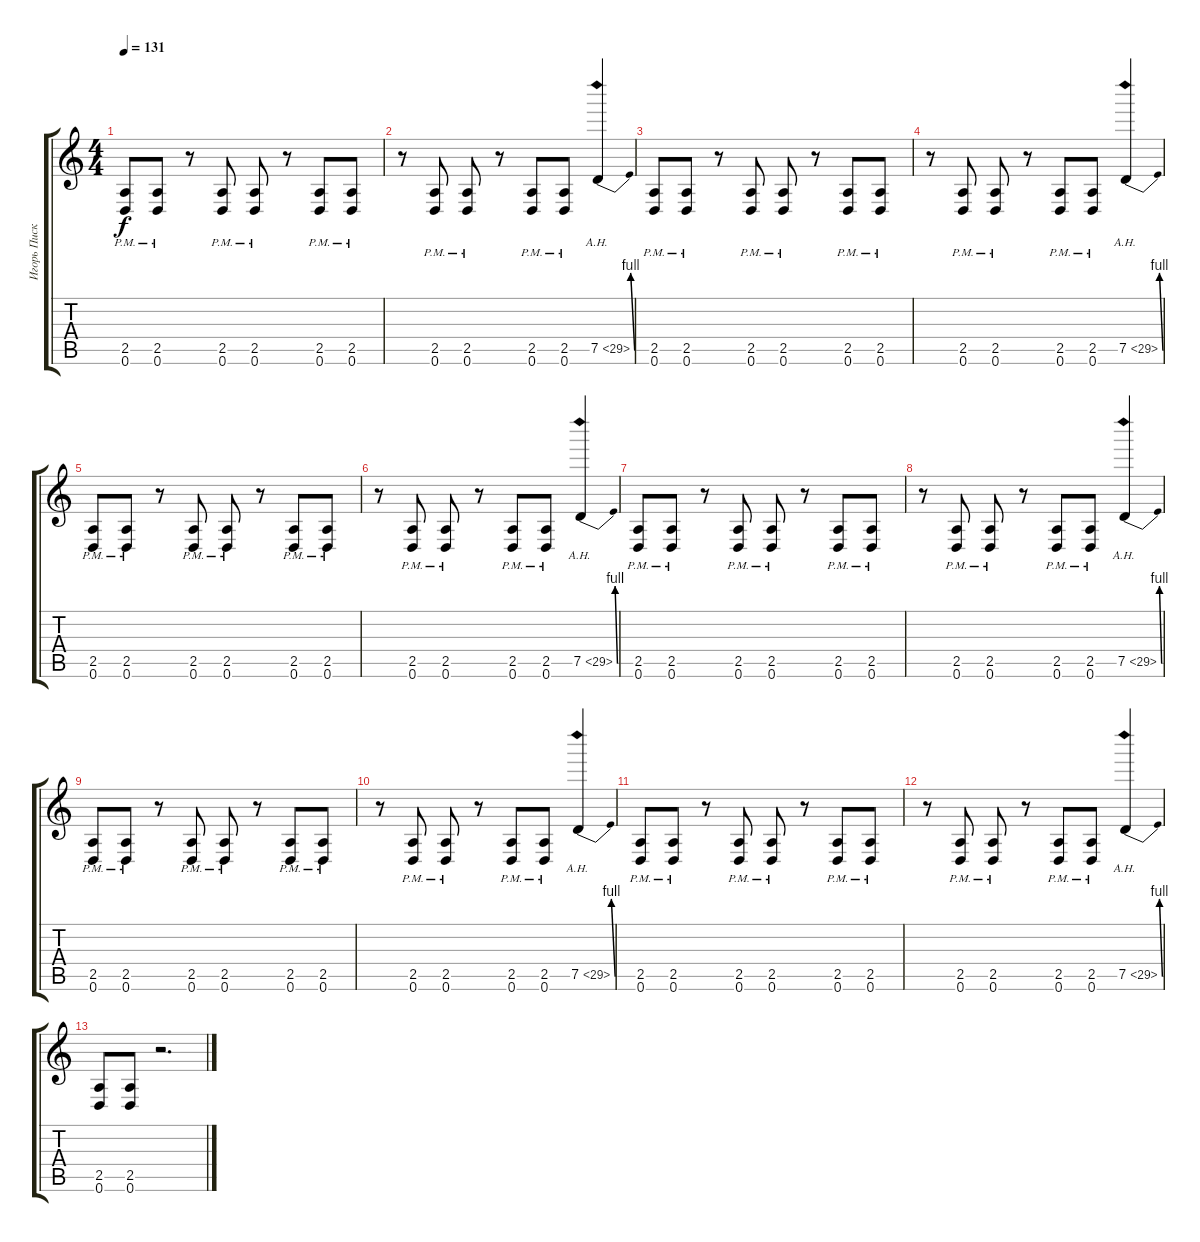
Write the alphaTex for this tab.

\track ("Игорь Пискарёв" "Игорь Писк") {instrument overdrivenguitar}
\staff {score tabs}
\tuning (E4 B3 G3 D3 G2 D2) {hide}
\ts (4 4)
\tempo 131
\clef g2
\ks c
(2.5{pm} 0.6{pm}).8{dy f} (2.5{pm} 0.6{pm}).8 r.8 (2.5{pm} 0.6{pm}).8 (2.5{pm} 0.6{pm}).8 r.8 (2.5{pm} 0.6{pm}).8 (2.5{pm} 0.6{pm}).8 |
r.8 (2.5{pm} 0.6{pm}).8 (2.5{pm} 0.6{pm}).8 r.8 (2.5{pm} 0.6{pm}).8 (2.5{pm} 0.6{pm}).8 7.5{be (bend 0 0 60 4) ah 22}.4 |
(2.5{pm} 0.6{pm}).8 (2.5{pm} 0.6{pm}).8 r.8 (2.5{pm} 0.6{pm}).8 (2.5{pm} 0.6{pm}).8 r.8 (2.5{pm} 0.6{pm}).8 (2.5{pm} 0.6{pm}).8 |
r.8 (2.5{pm} 0.6{pm}).8 (2.5{pm} 0.6{pm}).8 r.8 (2.5{pm} 0.6{pm}).8 (2.5{pm} 0.6{pm}).8 7.5{be (bend 0 0 60 4) ah 22}.4 |
(2.5{pm} 0.6{pm}).8 (2.5{pm} 0.6{pm}).8 r.8 (2.5{pm} 0.6{pm}).8 (2.5{pm} 0.6{pm}).8 r.8 (2.5{pm} 0.6{pm}).8 (2.5{pm} 0.6{pm}).8 |
r.8 (2.5{pm} 0.6{pm}).8 (2.5{pm} 0.6{pm}).8 r.8 (2.5{pm} 0.6{pm}).8 (2.5{pm} 0.6{pm}).8 7.5{be (bend 0 0 60 4) ah 22}.4 |
(2.5{pm} 0.6{pm}).8 (2.5{pm} 0.6{pm}).8 r.8 (2.5{pm} 0.6{pm}).8 (2.5{pm} 0.6{pm}).8 r.8 (2.5{pm} 0.6{pm}).8 (2.5{pm} 0.6{pm}).8 |
r.8 (2.5{pm} 0.6{pm}).8 (2.5{pm} 0.6{pm}).8 r.8 (2.5{pm} 0.6{pm}).8 (2.5{pm} 0.6{pm}).8 7.5{be (bend 0 0 60 4) ah 22}.4 |
(2.5{pm} 0.6{pm}).8 (2.5{pm} 0.6{pm}).8 r.8 (2.5{pm} 0.6{pm}).8 (2.5{pm} 0.6{pm}).8 r.8 (2.5{pm} 0.6{pm}).8 (2.5{pm} 0.6{pm}).8 |
r.8 (2.5{pm} 0.6{pm}).8 (2.5{pm} 0.6{pm}).8 r.8 (2.5{pm} 0.6{pm}).8 (2.5{pm} 0.6{pm}).8 7.5{be (bend 0 0 60 4) ah 22}.4 |
(2.5{pm} 0.6{pm}).8 (2.5{pm} 0.6{pm}).8 r.8 (2.5{pm} 0.6{pm}).8 (2.5{pm} 0.6{pm}).8 r.8 (2.5{pm} 0.6{pm}).8 (2.5{pm} 0.6{pm}).8 |
r.8 (2.5{pm} 0.6{pm}).8 (2.5{pm} 0.6{pm}).8 r.8 (2.5{pm} 0.6{pm}).8 (2.5{pm} 0.6{pm}).8 7.5{be (bend 0 0 60 4) ah 22}.4 |
(2.5 0.6).8 (2.5 0.6).8 r.2{d}
